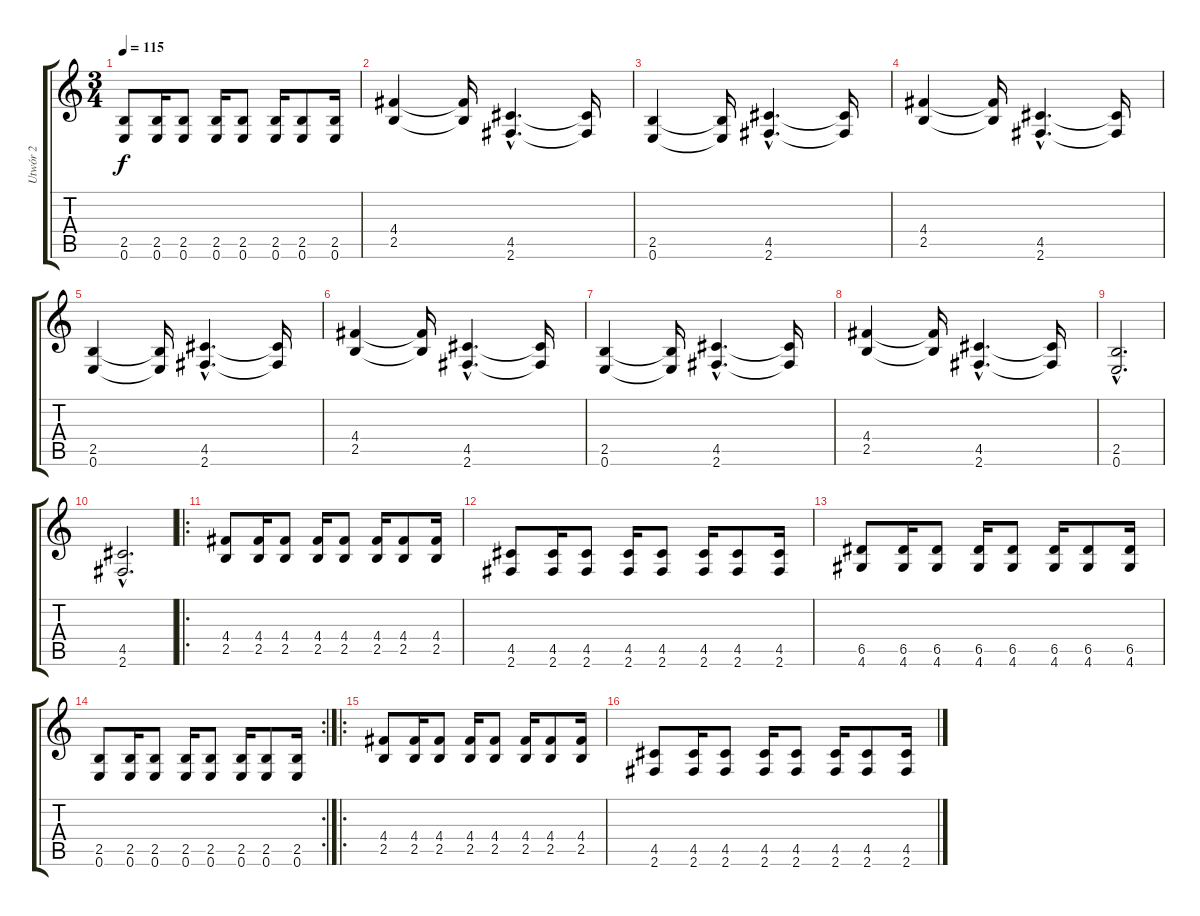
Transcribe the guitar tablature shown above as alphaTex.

\track ("Utwór 2" "Utwór 2") {instrument overdrivenguitar}
\staff {score tabs}
\tuning (E4 B3 G3 D3 A2 E2) {hide}
\ts (3 4)
\tempo 115
\clef g2
\ks c
(2.5 0.6).8{dy f} (2.5 0.6).16 (2.5 0.6).8 (2.5 0.6).16 (2.5 0.6).8 (2.5 0.6).16 (2.5 0.6).8 (2.5 0.6).16 |
(4.4 2.5).4 (4.4{t} 2.5{t}).16 (4.5{hac} 2.6{hac}).4{d} (4.5{t} 2.6{t}).16 |
(2.5 0.6).4 (2.5{t} 0.6{t}).16 (4.5{hac} 2.6{hac}).4{d} (4.5{t} 2.6{t}).16 |
(4.4 2.5).4 (4.4{t} 2.5{t}).16 (4.5{hac} 2.6{hac}).4{d} (4.5{t} 2.6{t}).16 |
(2.5 0.6).4 (2.5{t} 0.6{t}).16 (4.5{hac} 2.6{hac}).4{d} (4.5{t} 2.6{t}).16 |
(4.4 2.5).4 (4.4{t} 2.5{t}).16 (4.5{hac} 2.6{hac}).4{d} (4.5{t} 2.6{t}).16 |
(2.5 0.6).4 (2.5{t} 0.6{t}).16 (4.5{hac} 2.6{hac}).4{d} (4.5{t} 2.6{t}).16 |
(4.4 2.5).4 (4.4{t} 2.5{t}).16 (4.5{hac} 2.6{hac}).4{d} (4.5{t} 2.6{t}).16 |
(2.5{hac} 0.6{hac}).2{d} |
(4.5{hac} 2.6{hac}).2{d} |
\ro
(4.4 2.5).8 (4.4 2.5).16 (4.4 2.5).8 (4.4 2.5).16 (4.4 2.5).8 (4.4 2.5).16 (4.4 2.5).8 (4.4 2.5).16 |
(4.5 2.6).8 (4.5 2.6).16 (4.5 2.6).8 (4.5 2.6).16 (4.5 2.6).8 (4.5 2.6).16 (4.5 2.6).8 (4.5 2.6).16 |
(6.5 4.6).8 (6.5 4.6).16 (6.5 4.6).8 (6.5 4.6).16 (6.5 4.6).8 (6.5 4.6).16 (6.5 4.6).8 (6.5 4.6).16 |
\rc 2
(2.5 0.6).8 (2.5 0.6).16 (2.5 0.6).8 (2.5 0.6).16 (2.5 0.6).8 (2.5 0.6).16 (2.5 0.6).8 (2.5 0.6).16 |
\ro
(4.4 2.5).8 (4.4 2.5).16 (4.4 2.5).8 (4.4 2.5).16 (4.4 2.5).8 (4.4 2.5).16 (4.4 2.5).8 (4.4 2.5).16 |
(4.5 2.6).8 (4.5 2.6).16 (4.5 2.6).8 (4.5 2.6).16 (4.5 2.6).8 (4.5 2.6).16 (4.5 2.6).8 (4.5 2.6).16
